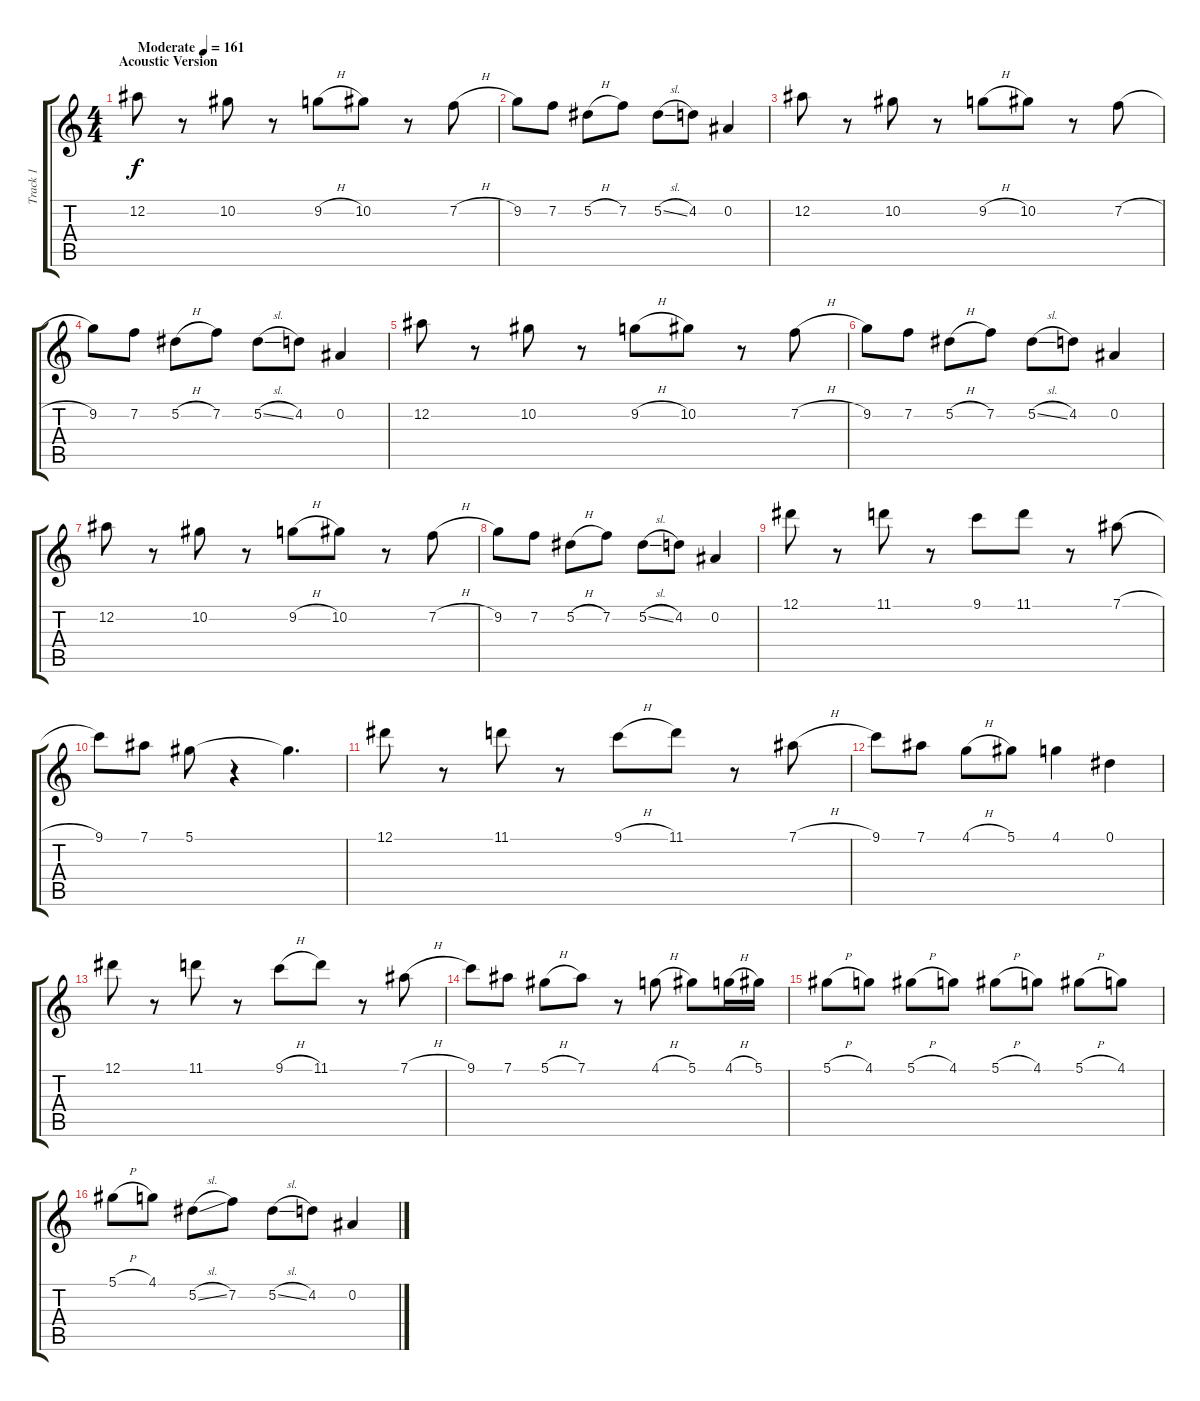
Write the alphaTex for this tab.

\track ("Track 1" "Track 1") {instrument acousticguitarnylon}
\staff {score tabs}
\tuning (Eb4 Bb3 Gb3 Db3 Ab2 Eb2) {hide}
\ts (4 4)
\section ("" "Acoustic Version")
\tempo (161 "Moderate")
\clef g2
\ks c
12.2.8{dy f instrument acousticguitarnylon} r.8 10.2.8 r.8 9.2{h}.8 10.2.8 r.8 7.2{h}.8 |
9.2.8 7.2.8 5.2{h}.8 7.2.8 5.2{sl}.8 4.2.8 0.2.4 |
12.2.8 r.8 10.2.8 r.8 9.2{h}.8 10.2.8 r.8 7.2{h}.8 |
9.2.8 7.2.8 5.2{h}.8 7.2.8 5.2{sl}.8 4.2.8 0.2.4 |
12.2.8 r.8 10.2.8 r.8 9.2{h}.8 10.2.8 r.8 7.2{h}.8 |
9.2.8 7.2.8 5.2{h}.8 7.2.8 5.2{sl}.8 4.2.8 0.2.4 |
12.2.8 r.8 10.2.8 r.8 9.2{h}.8 10.2.8 r.8 7.2{h}.8 |
9.2.8 7.2.8 5.2{h}.8 7.2.8 5.2{sl}.8 4.2.8 0.2.4 |
12.1.8 r.8 11.1.8 r.8 9.1.8 11.1.8 r.8 7.1{h}.8 |
9.1.8 7.1.8 5.1.8 r.4 5.1{t}.4{d} |
12.1.8 r.8 11.1.8 r.8 9.1{h}.8 11.1.8 r.8 7.1{h}.8 |
9.1.8 7.1.8 4.1{h}.8 5.1.8 4.1.4 0.1.4 |
12.1.8 r.8 11.1.8 r.8 9.1{h}.8 11.1.8 r.8 7.1{h}.8 |
9.1.8 7.1.8 5.1{h}.8 7.1.8 r.8 4.1{h}.8 5.1.8 4.1{h}.16 5.1.16 |
5.1{h}.8 4.1.8 5.1{h}.8 4.1.8 5.1{h}.8 4.1.8 5.1{h}.8 4.1.8 |
5.1{h}.8 4.1.8 5.2{sl}.8 7.2.8 5.2{sl}.8 4.2.8 0.2.4
